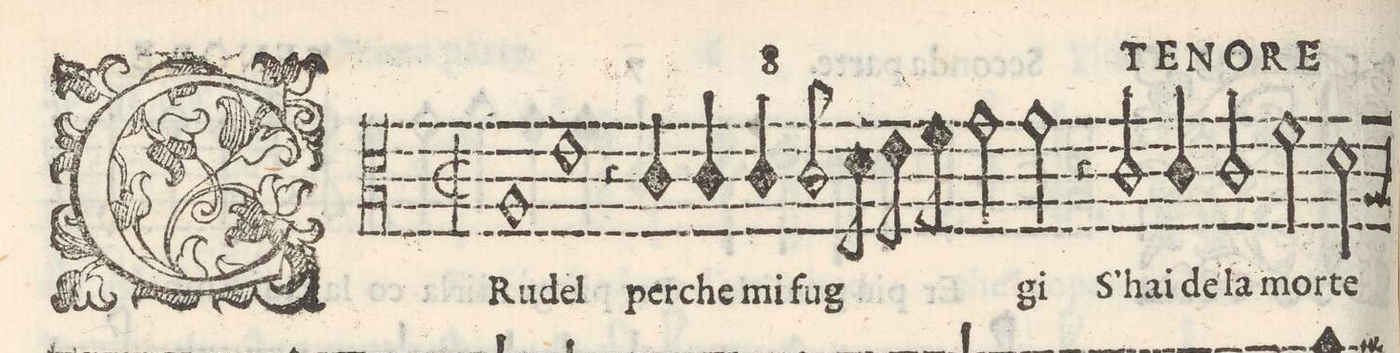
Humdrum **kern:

**kern	**text
*I"TENORE	*
*clefC3	*
*k[]	*
*met(C|)	*
*M2/1	*
1A	CRu-
1e	-del
=2-	=2-
4r	.
4c/	per-
4c/	-che
4c/	mi
8c/	fug-
8d\	.
8e\	.
8f\	.
2g\	.
=3-	=3-
2g\	-gi
4r	.
2c/	S'hai
4c/	de
2c/	la
=4-	=4-
2f\	mor-
2d\	-te
*custos:A	*
*-	*-
